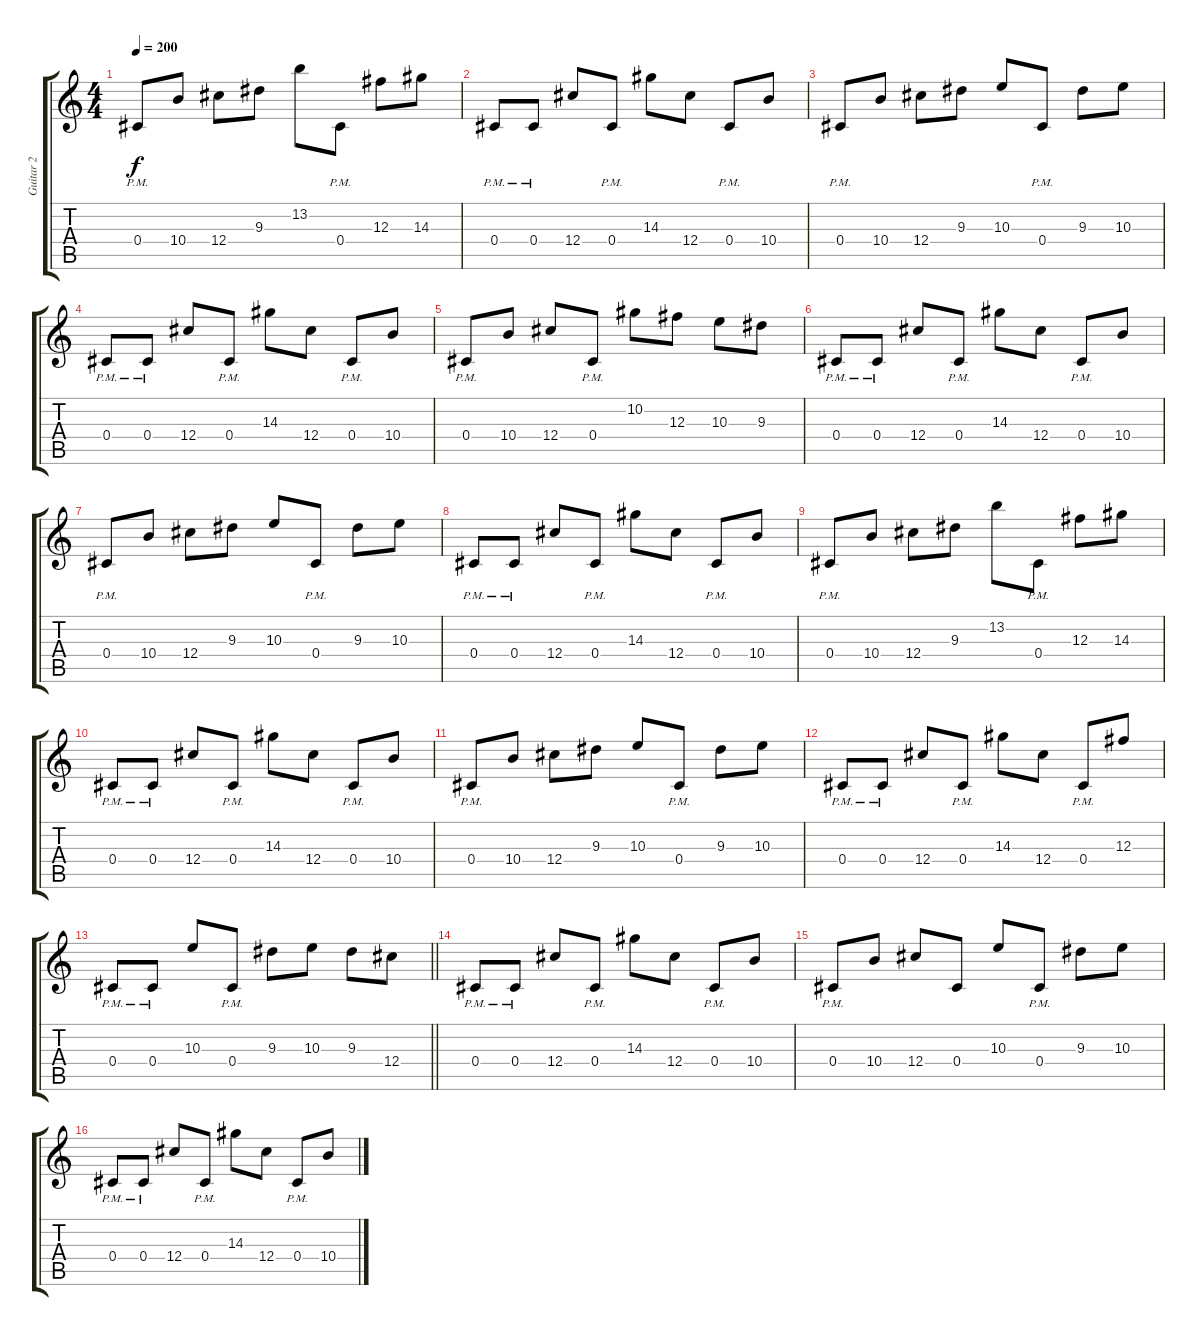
\track ("Guitar 2 " "Guitar 2 ") {instrument overdrivenguitar}
\staff {score tabs}
\tuning (Eb4 Bb3 Gb3 Db3 Ab2 Db2) {hide}
\ts (4 4)
\tempo 200
\clef g2
\ks c
0.4{pm}.8{dy f} 10.4.8 12.4.8 9.3.8 13.2.8 0.4{pm}.8 12.3.8 14.3.8 |
0.4{pm}.8 0.4{pm}.8 12.4.8 0.4{pm}.8 14.3.8 12.4.8 0.4{pm}.8 10.4.8 |
0.4{pm}.8 10.4.8 12.4.8 9.3.8 10.3.8 0.4{pm}.8 9.3.8 10.3.8 |
0.4{pm}.8 0.4{pm}.8 12.4.8 0.4{pm}.8 14.3.8 12.4.8 0.4{pm}.8 10.4.8 |
0.4{pm}.8 10.4.8 12.4.8 0.4{pm}.8 10.2.8 12.3.8 10.3.8 9.3.8 |
0.4{pm}.8 0.4{pm}.8 12.4.8 0.4{pm}.8 14.3.8 12.4.8 0.4{pm}.8 10.4.8 |
0.4{pm}.8 10.4.8 12.4.8 9.3.8 10.3.8 0.4{pm}.8 9.3.8 10.3.8 |
0.4{pm}.8 0.4{pm}.8 12.4.8 0.4{pm}.8 14.3.8 12.4.8 0.4{pm}.8 10.4.8 |
0.4{pm}.8 10.4.8 12.4.8 9.3.8 13.2.8 0.4{pm}.8 12.3.8 14.3.8 |
0.4{pm}.8 0.4{pm}.8 12.4.8 0.4{pm}.8 14.3.8 12.4.8 0.4{pm}.8 10.4.8 |
0.4{pm}.8 10.4.8 12.4.8 9.3.8 10.3.8 0.4{pm}.8 9.3.8 10.3.8 |
0.4{pm}.8 0.4{pm}.8 12.4.8 0.4{pm}.8 14.3.8 12.4.8 0.4{pm}.8 12.3.8 |
\barLineRight lightlight
0.4{pm}.8 0.4{pm}.8 10.3.8 0.4{pm}.8 9.3.8 10.3.8 9.3.8 12.4.8 |
0.4{pm}.8 0.4{pm}.8 12.4.8 0.4{pm}.8 14.3.8 12.4.8 0.4{pm}.8 10.4.8 |
0.4{pm}.8 10.4.8 12.4.8 0.4.8 10.3.8 0.4{pm}.8 9.3.8 10.3.8 |
0.4{pm}.8 0.4{pm}.8 12.4.8 0.4{pm}.8 14.3.8 12.4.8 0.4{pm}.8 10.4.8
